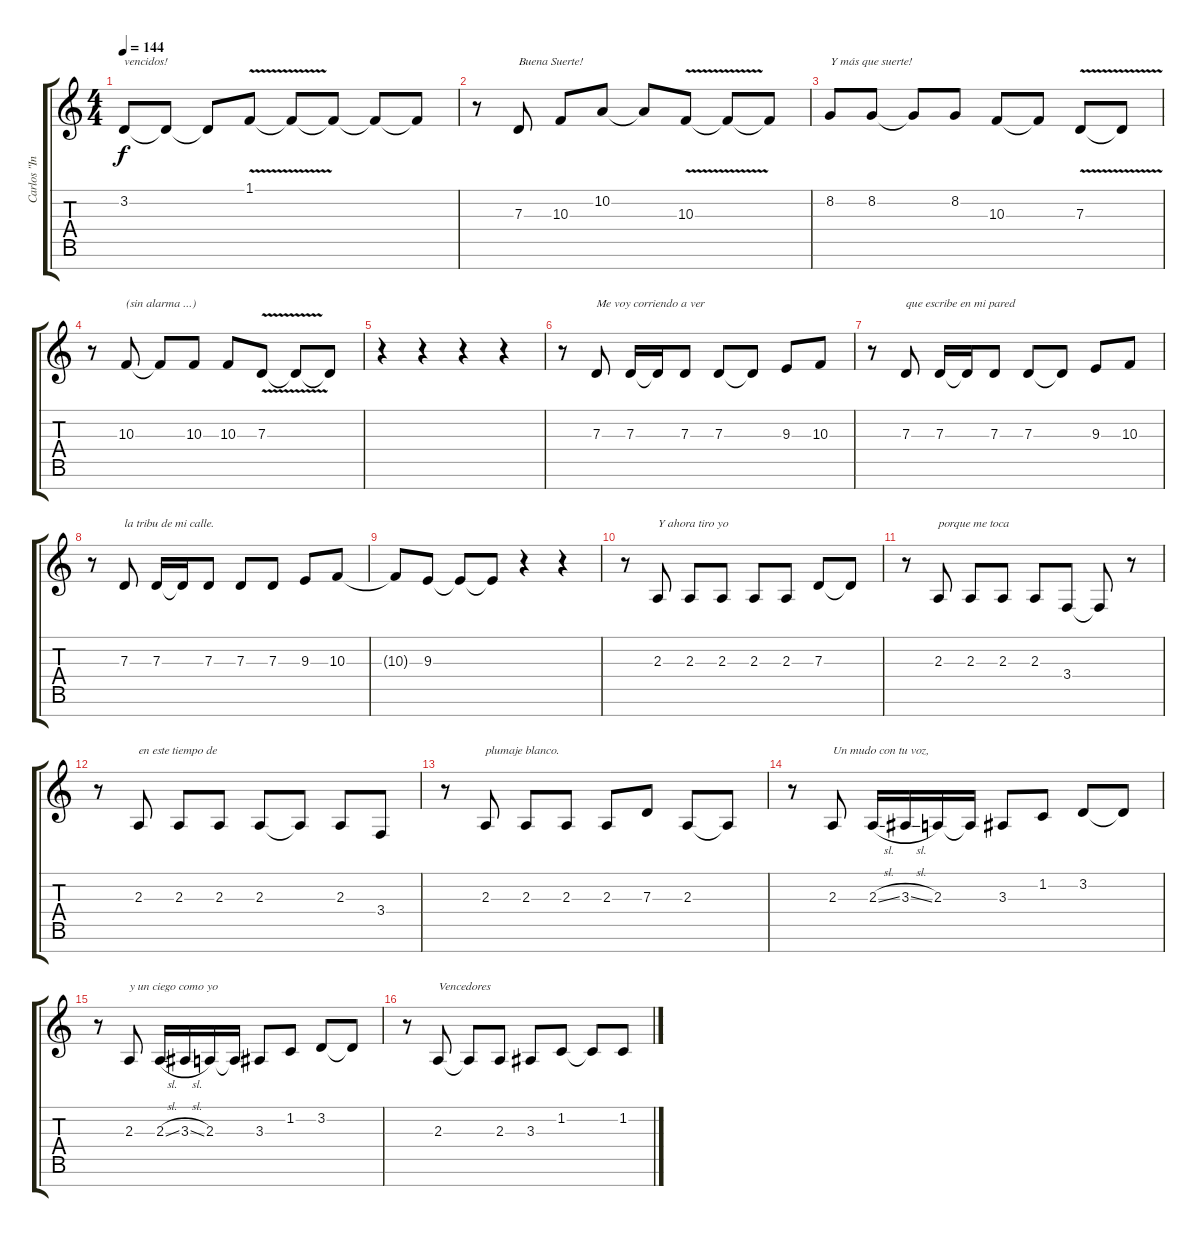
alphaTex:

\track ("Carlos \"Indio\" Solari" "Carlos \"In") {instrument lead2sawtooth}
\staff {score tabs}
\tuning (E4 B3 G3 D3 A2 E2 B1) {hide}
\ts (4 4)
\tempo 144
\clef g2
\ks c
3.2.8{txt "vencidos!" dy f} 3.2{t}.8 3.2{t}.8 1.1{v}.8 1.1{t}.8 1.1{t}.8 1.1{t}.8 1.1{t}.8 |
r.8 7.3.8{txt "Buena Suerte! "} 10.3.8 10.2.8 10.2{t}.8 10.3{v}.8 10.3{t}.8 10.3{t}.8 |
8.2.8{txt "Y más que suerte! "} 8.2.8 8.2{t}.8 8.2.8 10.3.8 10.3{t}.8 7.3{v}.8 7.3{t}.8 |
r.8 10.3.8{txt "(sin alarma ...)"} 10.3{t}.8 10.3.8 10.3.8 7.3{v}.8 7.3{t}.8 7.3{t}.8 |
r.4 r.4 r.4 r.4 |
r.8 7.3.8{txt "Me voy corriendo a ver "} 7.3.16 7.3{t}.16 7.3.8 7.3.8 7.3{t}.8 9.3.8 10.3.8 |
r.8 7.3.8{txt "que escribe en mi pared"} 7.3.16 7.3{t}.16 7.3.8 7.3.8 7.3{t}.8 9.3.8 10.3.8 |
r.8 7.3.8{txt "la tribu de mi calle."} 7.3.16 7.3{t}.16 7.3.8 7.3.8 7.3.8 9.3.8 10.3.8 |
10.3{t}.8 9.3.8 9.3{t}.8 9.3{t}.8 r.4 r.4 |
r.8 2.3.8{txt "Y ahora tiro yo"} 2.3.8 2.3.8 2.3.8 2.3.8 7.3.8 7.3{t}.8 |
r.8 2.3.8{txt "porque me toca"} 2.3.8 2.3.8 2.3.8 3.4.8 3.4{t}.8 r.8 |
r.8 2.3.8{txt "en este tiempo de"} 2.3.8 2.3.8 2.3.8 2.3{t}.8 2.3.8 3.4.8 |
r.8 2.3.8{txt "plumaje blanco."} 2.3.8 2.3.8 2.3.8 7.3.8 2.3.8 2.3{t}.8 |
r.8 2.3.8{txt "Un mudo con tu voz,"} 2.3{sl}.16 3.3{sl}.16 2.3.16 2.3{t}.16 3.3.8 1.2.8 3.2.8 3.2{t}.8 |
r.8 2.3.8{txt "y un ciego como yo"} 2.3{sl}.16 3.3{sl}.16 2.3.16 2.3{t}.16 3.3.8 1.2.8 3.2.8 3.2{t}.8 |
r.8 2.3.8{txt "Vencedores"} 2.3{t}.8 2.3.8 3.3.8 1.2.8 1.2{t}.8 1.2.8
